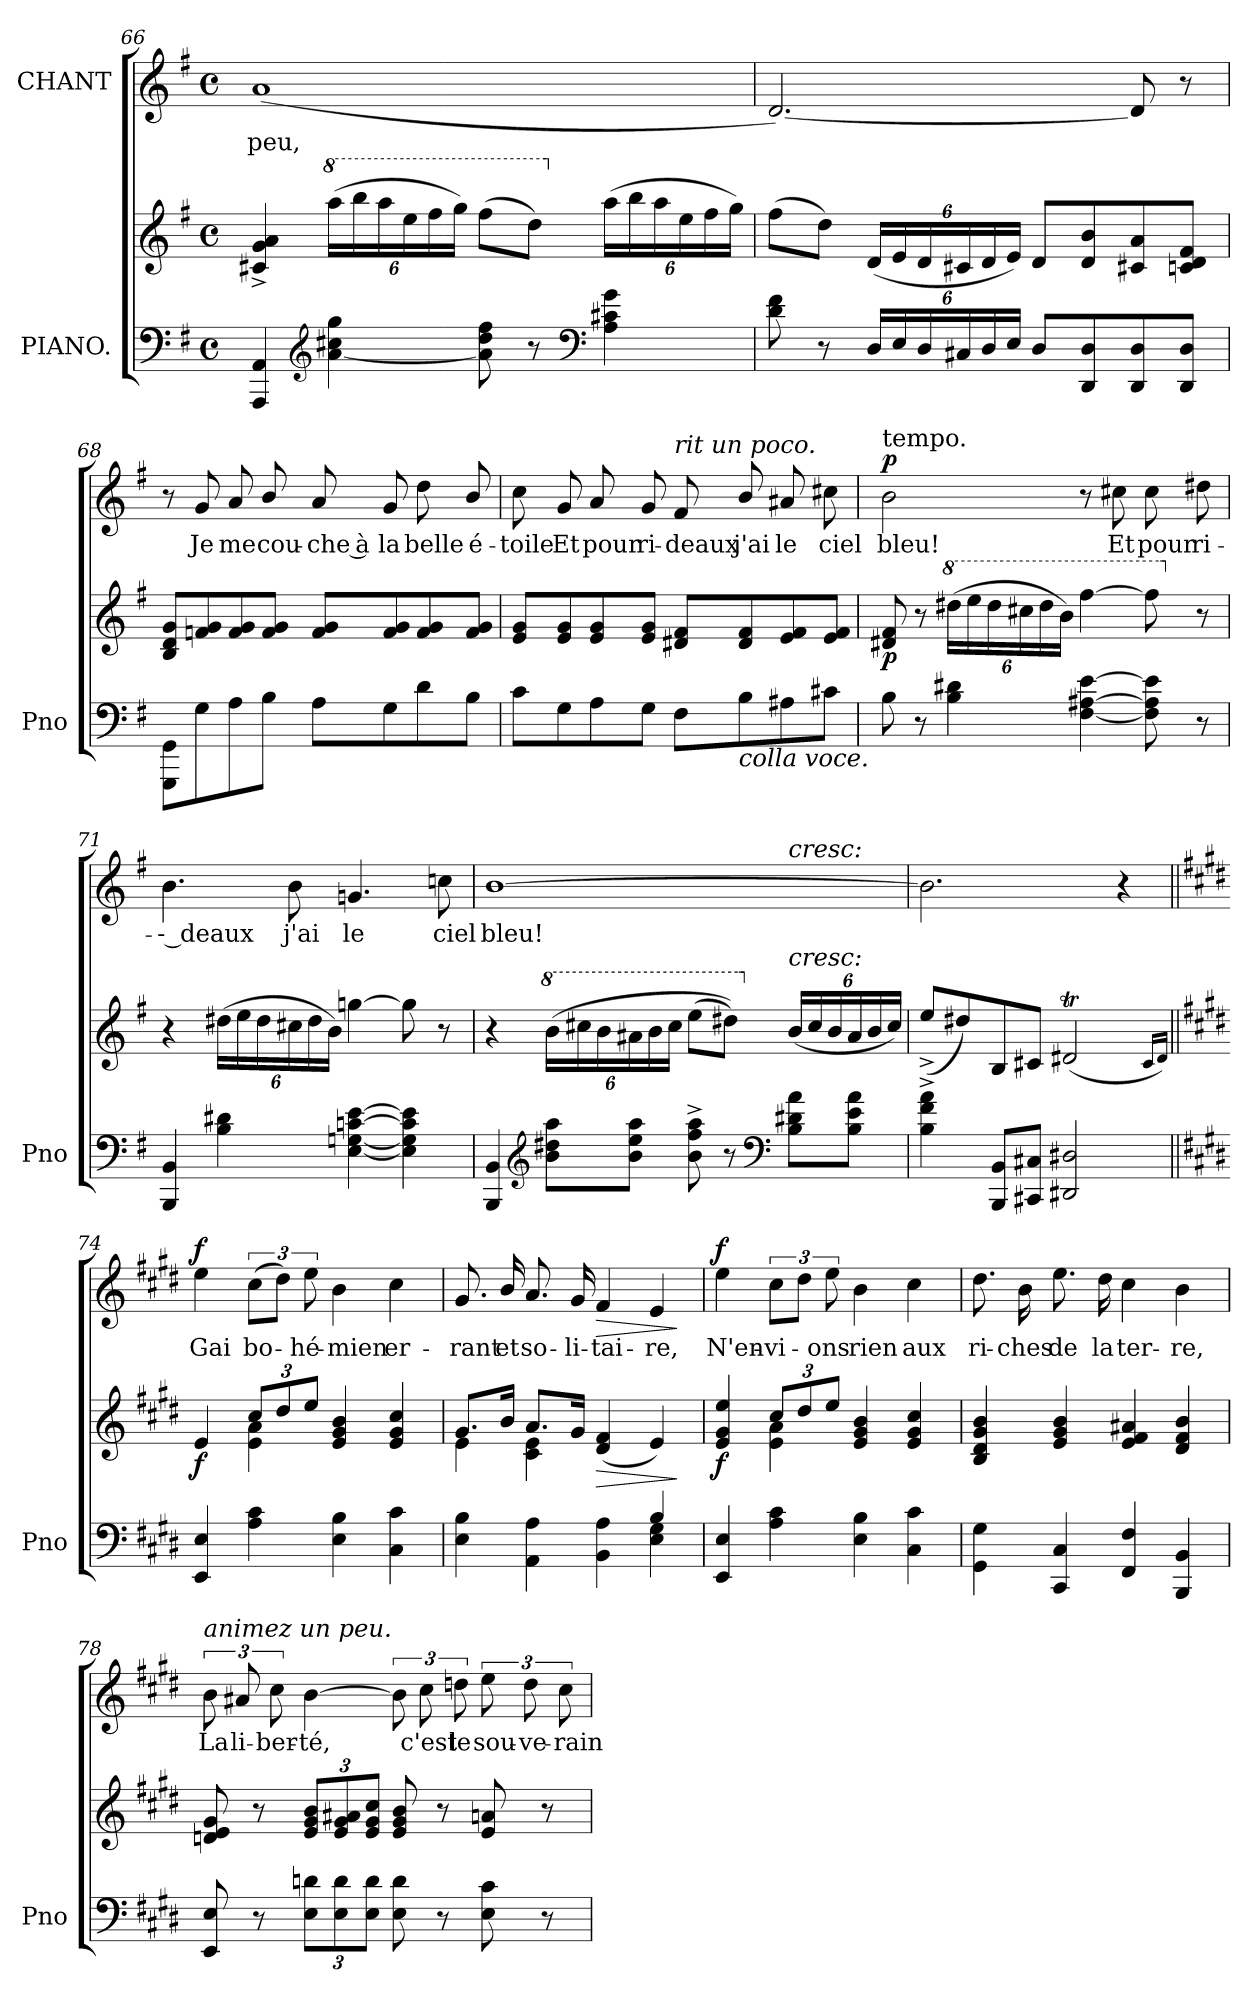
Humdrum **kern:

**kern	**kern	**dynam	**kern	**text	**dynam
*part2	*part2	*part2	*part1	*part1	*part1
*staff3	*staff2	*staff2/3	*staff1	*staff1	*staff1
*I"PIANO.	*	*	*I"CHANT	*	*
*I'Pno	*	*	*	*	*
*clefF4	*clefG2	*	*clefG2	*	*
*k[f#]	*k[f#]	*	*k[f#]	*	*
*M4/4	*M4/4	*	*M4/4	*	*
*met(c)	*met(c)	*	*met(c)	*	*
=66	=66	=66	=66	=66	=66
!	!	!	!	!LO:LY:b	!
4AAA/ 4AA/	4c#X/^> 4g/^> 4a/^>	.	(<1a	peu,	.
*clefG2	*	*	*	*	*
*	*8va	*	*	*	*
*	*Xbrackettup	*	*	*	*
[4a\ 4cc#X\ 4gg\	(24aaa\LL	.	.	.	.
.	24bbb\	.	.	.	.
.	24aaa\	.	.	.	.
.	24eee\	.	.	.	.
.	24fff#\	.	.	.	.
.	24ggg\JJ)	.	.	.	.
8a\] 8dd\ 8ff#\	(8fff#\L	.	.	.	.
8r	8ddd\J)	.	.	.	.
*clefF4	*	*	*	*	*
*	*X8va	*	*	*	*
4A\ 4c#X\ 4g\	(24aa\LL	.	.	.	.
.	24bb\	.	.	.	.
.	24aa\	.	.	.	.
.	24ee\	.	.	.	.
.	24ff#\	.	.	.	.
.	24gg\JJ)	.	.	.	.
=67	=67	=67	=67	=67	=67
8d\ 8f#\	(8ff#\L	.	[2.d/)	.	.
8r	8dd\J)	.	.	.	.
*	*brackettup	*	*	*	*
24D/LL	(<24d/LL	.	.	.	.
24E/	24e/	.	.	.	.
24D/	24d/	.	.	.	.
24C#X/	24c#X/	.	.	.	.
24D/	24d/	.	.	.	.
24E/JJ	24e/JJ)	.	.	.	.
8D/L	8d/L	.	.	.	.
8DD/ 8D/	8d/ 8b/	.	.	.	.
8DD/ 8D/	8c#X/ 8a/	.	8d/]	.	.
8DD/ 8D/J	8cn/ 8d/ 8f#/J	.	8r	.	.
!!LO:LB:g=z
=68	=68	=68	=68	=68	=68
8GGG\ 8GG\L	8B/ 8d/ 8g/L	.	8r	.	.
!	!	!	!	!LO:LY:b	!
8G\	8fn/ 8g/	.	8g/	Je	.
!	!	!	!	!LO:LY:b	!
8A\	8f/ 8g/	.	8a/	me	.
!	!	!	!	!LO:LY:b	!
8B\J	8f/ 8g/J	.	8b/	cou-	.
!	!	!	!	!LO:LY:b	!
8A\L	8f/ 8g/L	.	8a/	-che à	.
!	!	!	!	!LO:LY:b	!
8G\	8f/ 8g/	.	8g/	la	.
!	!	!	!	!LO:LY:b	!
8d\	8f/ 8g/	.	8dd\	belle	.
!	!	!	!	!LO:LY:b	!
8B\J	8f/ 8g/J	.	8b/	é-	.
=69	=69	=69	=69	=69	=69
!	!	!	!	!LO:LY:b	!
8c\L	8e/ 8g/L	.	8cc\	-toile	.
!	!	!	!	!LO:LY:b	!
8G\	8e/ 8g/	.	8g/	Et	.
!	!	!	!	!LO:LY:b	!
8A\	8e/ 8g/	.	8a/	pour	.
!	!	!	!	!LO:LY:b	!
8G\J	8e/ 8g/J	.	8g/	ri-	.
!	!	!	!LO:TX:a:i:t=rit  un poco.	!	!
!	!	!	!	!LO:LY:b	!
8F#\L	8d#X/ 8f#/L	.	8f#/	-deaux	.
!LO:TX:b:i:t=colla voce.	!	!	!	!	!
!	!	!	!	!LO:LY:b	!
8B\	8d#/ 8f#/	.	8b/	j'ai	.
!	!	!	!	!LO:LY:b	!
8A#X\	8e/ 8f#/	.	8a#X/	le	.
!	!	!	!	!LO:LY:b	!
8c#X\J	8e/ 8f#/J	.	8cc#X\	ciel	.
=70	=70	=70	=70	=70	=70
!	!	!	!LO:TX:a:t=tempo.	!	!
!	!	!LO:DY:b	!	!LO:LY:b	!LO:DY:a
8B\	8d#X/ 8f#/	p	2b\	bleu!	p
8r	8r	.	.	.	.
*	*8va	*	*	*	*
4B\ 4d#X\	(24ddd#X\LL	.	.	.	.
.	24eee\	.	.	.	.
.	24ddd#\	.	.	.	.
.	24ccc#X\	.	.	.	.
.	24ddd#\	.	.	.	.
.	24bb\JJ)	.	.	.	.
[4F#\ [4A#X\ [4e\	[4fff#\	.	8r	.	.
!	!	!	!	!LO:LY:b	!
.	.	.	8cc#X\	Et	.
!	!	!	!	!LO:LY:b	!
8F#\] 8A#\] 8e\]	8fff#\]	.	8cc#\	pour	.
*	*X8va	*	*	*	*
!	!	!	!	!LO:LY:b	!
8r	8r	.	8dd#X\	ri-	.
!!LO:LB:g=z
=71	=71	=71	=71	=71	=71
!	!	!	!	!LO:LY:b	!
4BBB/ 4BB/	4r	.	4.b\	-- deaux	.
4B\ 4d#X\	(24dd#X\LL	.	.	.	.
.	24ee\	.	.	.	.
.	24dd#\	.	.	.	.
!	!	!	!	!LO:LY:b	!
.	24cc#X\	.	8b\	j'ai	.
.	24dd#\	.	.	.	.
.	24b\JJ)	.	.	.	.
!	!	!	!	!LO:LY:b	!
[4E\ [4Gn\ [4cn\ [4e\	[4ggn\	.	4.gn/	le	.
4E\] 4G\] 4c\] 4e\]	8gg\]	.	.	.	.
!	!	!	!	!LO:LY:b	!
.	8r	.	8ccn\	ciel	.
=72	=72	=72	=72	=72	=72
!	!	!	!	!LO:LY:b	!
*	*	*	*^	*	*
4BBB/ 4BB/	4r	.	[1b	2.ryy	bleu!	.
*clefG2	*	*	*	*	*	*
*	*8va	*	*	*	*	*
8b\ 8dd#j\ 8aa\L	(24bb\LL	.	.	.	.	.
.	24ccc#X\	.	.	.	.	.
.	24bb\	.	.	.	.	.
8b\ 8ee\ 8aa\J	24aa#X\	.	.	.	.	.
.	24bb\	.	.	.	.	.
.	24ccc#\JJ	.	.	.	.	.
8b\^ 8ff#\^ 8aa\^	(8eee\L	.	.	.	.	.
8r	8ddd#X\J))	.	.	.	.	.
*clefF4	*	*	*	*	*	*
*	*X8va	*	*	*	*	*
!	!	!	!	!LO:TX:a:i:t=cresc&colon;	!	!
!	!LO:TX:a:i:t=cresc&colon;	!	!	!	!	!
8B\ 8d#X\ 8a\L	(24b/LL	.	.	4ryy	.	.
.	24cc#/	.	.	.	.	.
.	24b/	.	.	.	.	.
8B\ 8e\ 8a\J	24a#/	.	.	.	.	.
.	24b/	.	.	.	.	.
.	24cc#/JJ)	.	.	.	.	.
*	*	*	*v	*v	*	*
=73	=73	=73	=73	=73	=73
4B\^< 4f#\^< 4a\^<	(8ee^/L	.	2.b\]	.	.
.	8dd#X/)	.	.	.	.
8BBB/ 8BB/L	8B/	.	.	.	.
8CC#X/ 8C#X/J	8c#X/J	.	.	.	.
2DD#X/ 2D#X/	(2d#Xt/	.	.	.	.
.	.	.	4r	.	.
.	16qc#/LL	.	.	.	.
.	16qd#/JJ)	.	.	.	.
!!LO:PB:g=z
=74||	=74||	=74||	=74||	=74||	=74||
*k[f#c#g#d#]	*k[f#c#g#d#]	*	*k[f#c#g#d#]	*	*
*	*^	*	*	*	*
!	!	!	!LO:DY:b	!	!LO:LY:b	!LO:DY:a
4EE/ 4E/	4e/	4ryy	f	4ee\	Gai	f
*	*Xbrackettup	*	*	*	*	*
!	!	!	!	!	!LO:LY:b	!
4A\ 4c#\	12cc#/L	4e\ 4a\	.	(12cc#\L	bo-	.
.	12dd#/	.	.	12dd#\J)	.	.
!	!	!	!	!	!LO:LY:b	!
.	12ee/J	.	.	12ee\	-hé-	.
!	!	!	!	!	!LO:LY:b	!
4E\ 4B\	4e/ 4g#/ 4b/	2ryy	.	4b\	-mien	.
!	!	!	!	!	!LO:LY:b	!
4C#\ 4c#\	4e/ 4g#/ 4cc#/	.	.	4cc#\	er-	.
=75	=75	=75	=75	=75	=75	=75
*^	*	*	*	*	*	*
!	!	!	!	!	!	!LO:LY:b	!
2.ryy	4E\ 4B\	8.g#/L	4e\	.	8.g#/	-rant	.
!	!	!	!	!	!	!LO:LY:b	!
.	.	16b/Jk	.	.	16b/	et	.
!	!	!	!	!	!	!LO:LY:b	!
.	4AA\ 4A\	8.a/L	4c#\ 4e\	.	8.a/	so-	.
!	!	!	!	!	!	!LO:LY:b	!
.	.	16g#/Jk	.	.	16g#/	-li-	.
!	!	!	!	!LO:HP:b	!	!LO:LY:b	!LO:HP:b
.	4BB\ 4A\	(<4d#/ 4f#/	2ryy	>	4f#/	-tai-	>
!	!	!	!	!	!	!LO:LY:b	!
4B/	4E\ 4G#\	4e/)	.	.	4e/	-re,	.
*v	*v	*	*	*	*	*	*
*	*v	*v	*	*	*	*
.	.	]	.	.	]
=76	=76	=76	=76	=76	=76
*	*^	*	*	*	*
!	!	!	!LO:DY:b	!	!LO:LY:b	!LO:DY:a
4EE/ 4E/	4e/ 4g#/ 4ee/	4ryy	f	4ee\	N'en-	f
!	!	!	!	!	!LO:LY:b	!
4A\ 4c#\	12cc#/L	4e\ 4a\	.	12cc#\L	-vi-	.
.	12dd#/	.	.	12dd#\J	.	.
!	!	!	!	!	!LO:LY:b	!
.	12ee/J	.	.	12ee\	-ons	.
!	!	!	!	!	!LO:LY:b	!
4E\ 4B\	4e/ 4g#/ 4b/	2ryy	.	4b\	rien	.
!	!	!	!	!	!LO:LY:b	!
4C#\ 4c#\	4e/ 4g#/ 4cc#/	.	.	4cc#\	aux	.
*	*v	*v	*	*	*	*
=77	=77	=77	=77	=77	=77
!	!	!	!	!LO:LY:b	!
4GG#\ 4G#\	4B/ 4d#/ 4g#/ 4b/	.	8.dd#\	ri-	.
!	!	!	!	!LO:LY:b	!
.	.	.	16b\	-ches	.
!	!	!	!	!LO:LY:b	!
4CC#/ 4C#/	4e/ 4g#/ 4b/	.	8.ee\	de	.
!	!	!	!	!LO:LY:b	!
.	.	.	16dd#\	la	.
!	!	!	!	!LO:LY:b	!
4FF#/ 4F#/	4e/ 4f#/ 4a#X/	.	4cc#\	ter-	.
!	!	!	!	!LO:LY:b	!
4BBB/ 4BB/	4d#/ 4f#/ 4b/	.	4b\	-re,	.
!!LO:LB:g=z
=78	=78	=78	=78	=78	=78
!	!	!	!LO:TX:a:i:t=animez un peu.	!	!
!	!	!	!	!LO:LY:b	!
8EE/ 8E/	8dn/ 8e/ 8g#/	.	12b\	-La	.
!	!	!	!	!LO:LY:b	!
.	.	.	12a#X/	li-	.
8r	8r	.	.	.	.
!	!	!	!	!LO:LY:b	!
.	.	.	12cc#\	-ber-	.
!	!	!	!	!LO:LY:b	!
12E\ 12dn\L	12e/ 12g#/ 12b/L	.	[4b\	-té,	.
12E\ 12d\	12e/ 12g#/ 12a#X/	.	.	.	.
12E\ 12d\J	12e/ 12g#/ 12cc#/J	.	.	.	.
8E\ 8d\	8e/ 8g#/ 8b/	.	12b\]	.	.
!	!	!	!	!LO:LY:b	!
.	.	.	12cc#\	c'est	.
8r	8r	.	.	.	.
!	!	!	!	!LO:LY:b	!
.	.	.	12ddn\	le	.
!	!	!	!	!LO:LY:b	!
8E\ 8c#\	8e/ 8an/	.	12ee\	sou-	.
!	!	!	!	!LO:LY:b	!
.	.	.	12dd\	-ve-	.
8r	8r	.	.	.	.
!	!	!	!	!LO:LY:b	!
.	.	.	12cc#\	-rain	.
=	=	=	=	=	=
*-	*-	*-	*-	*-	*-
